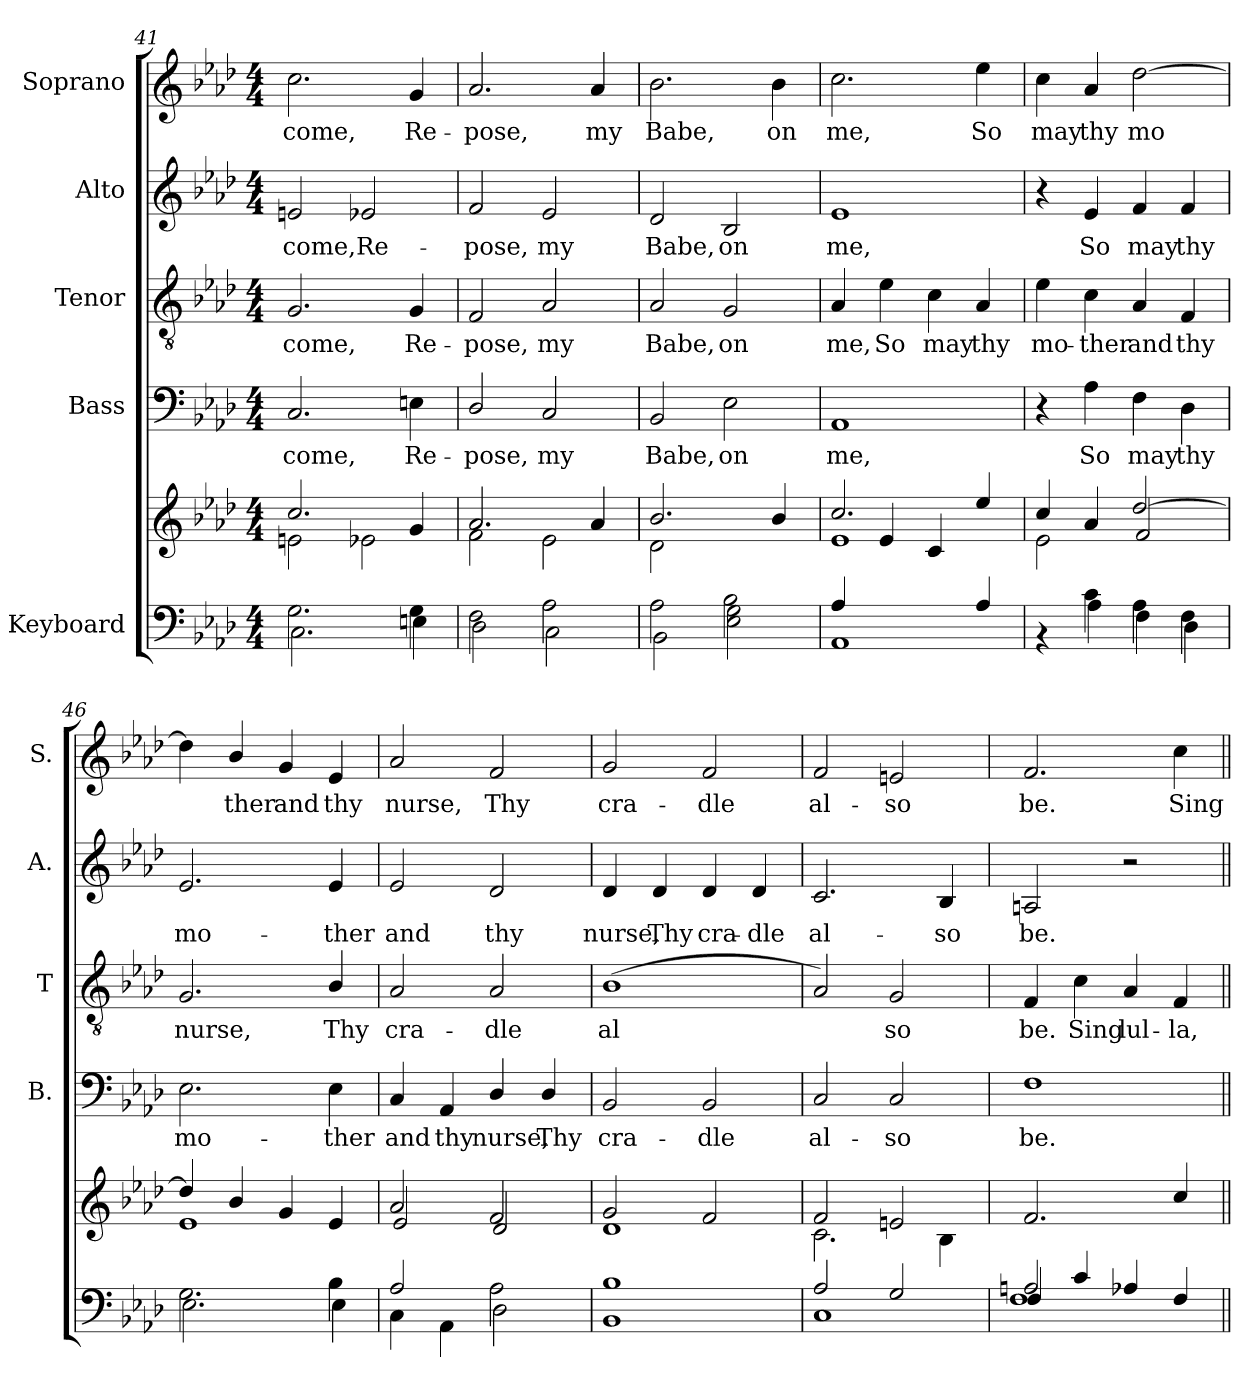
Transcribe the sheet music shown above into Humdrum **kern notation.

**kern	**kern	**kern	**text	**kern	**text	**kern	**text	**kern	**text
*part5	*part5	*part4	*part4	*part3	*part3	*part2	*part2	*part1	*part1
*staff6	*staff5	*staff4	*staff4	*staff3	*staff3	*staff2	*staff2	*staff1	*staff1
*I"Keyboard	*	*I"Bass	*	*I"Tenor	*	*I"Alto	*	*I"Soprano	*
*	*	*I'B.	*	*I'T	*	*I'A.	*	*I'S.	*
*clefF4	*clefG2	*clefF4	*	*clefGv2	*	*clefG2	*	*clefG2	*
*k[b-e-a-d-]	*k[b-e-a-d-]	*k[b-e-a-d-]	*	*k[b-e-a-d-]	*	*k[b-e-a-d-]	*	*k[b-e-a-d-]	*
*A-:	*A-:	*A-:	*	*A-:	*	*A-:	*	*A-:	*
*M4/4	*M4/4	*M4/4	*	*M4/4	*	*M4/4	*	*M4/4	*
=41	=41	=41	=41	=41	=41	=41	=41	=41	=41
*^	*^	*	*	*	*	*	*	*	*
!	!	!	!	!	!LO:LY:b	!	!LO:LY:b	!	!LO:LY:b	!	!LO:LY:b
2.G\	2.C\	2.cc/	2en\	2.C/	-come,	2.G/	-come,	2en/	-come,	2.cc\	-come,
!	!	!	!	!	!	!	!	!	!LO:LY:b	!	!
.	.	.	2e-X\	.	.	.	.	2e-X/	Re-	.	.
!	!	!	!	!	!LO:LY:b	!	!LO:LY:b	!	!	!	!LO:LY:b
4G\	4En\	4g/	.	4En\	Re-	4G/	Re-	.	.	4g/	Re-
=42	=42	=42	=42	=42	=42	=42	=42	=42	=42	=42	=42
!	!	!	!	!	!LO:LY:b	!	!LO:LY:b	!	!LO:LY:b	!	!LO:LY:b
2F\	2D-\	2.a-/	2f\	2D-/	-pose,	2F/	-pose,	2f/	-pose,	2.a-/	-pose,
!	!	!	!	!	!LO:LY:b	!	!LO:LY:b	!	!LO:LY:b	!	!
2A-\	2C\	.	2e-\	2C/	my	2A-/	my	2e-/	my	.	.
!	!	!	!	!	!	!	!	!	!	!	!LO:LY:b
.	.	4a-/	.	.	.	.	.	.	.	4a-/	my
=43	=43	=43	=43	=43	=43	=43	=43	=43	=43	=43	=43
*	*^	*	*	*	*	*	*	*	*	*	*
!	!	!	!	!	!	!LO:LY:b	!	!LO:LY:b	!	!LO:LY:b	!	!LO:LY:b
2ryy	2A-\	2BB-\	2.b-/	2d-\	2BB-/	Babe,	2A-/	Babe,	2d-/	Babe,	2.b-\	Babe,
!	!	!	!	!	!	!LO:LY:b	!	!LO:LY:b	!	!LO:LY:b	!	!
2B-\	2G\	2E-\	.	2ryy	2E-\	on	2G/	on	2B-/	on	.	.
!	!	!	!	!	!	!	!	!	!	!	!	!LO:LY:b
.	.	.	4b-/	.	.	.	.	.	.	.	4b-\	on
*	*v	*v	*	*	*	*	*	*	*	*	*	*
=44	=44	=44	=44	=44	=44	=44	=44	=44	=44	=44	=44
*	*	*	*^	*	*	*	*	*	*	*	*
!	!	!	!	!	!	!LO:LY:b	!	!LO:LY:b	!	!LO:LY:b	!	!LO:LY:b
4A-/	1AA-	2.cc/	1e-	4ryy	1AA-	me,	4A-/	me,	1e-	me,	2.cc\	me,
!	!	!	!	!	!	!	!	!LO:LY:b	!	!	!	!
2ryy	.	.	.	4e-/	.	.	4e-\	So	.	.	.	.
!	!	!	!	!	!	!	!	!LO:LY:b	!	!	!	!
.	.	.	.	4c/	.	.	4c\	may	.	.	.	.
!	!	!	!	!	!	!	!	!LO:LY:b	!	!	!	!LO:LY:b
4A-/	.	4ee-/	.	4ryy	.	.	4A-/	thy	.	.	4ee-\	So
!!LO:LB:g=z
=45	=45	=45	=45	=45	=45	=45	=45	=45	=45	=45	=45	=45
!	!	!	!	!	!	!	!	!LO:LY:b	!	!	!	!LO:LY:b
*	*	*	*v	*v	*	*	*	*	*	*	*	*
4e-/yy	4r	4cc/	2e-\	4r	.	4e-\	mo-	4r	.	4cc\	may
!	!	!	!	!	!LO:LY:b	!	!LO:LY:b	!	!LO:LY:b	!	!LO:LY:b
4c\	4A-\	4a-/	.	4A-\	So	4c\	-ther	4e-/	So	4a-/	thy
!	!	!	!	!	!LO:LY:b	!	!LO:LY:b	!	!LO:LY:b	!	!LO:LY:b
4A-\	4F\	[>2dd-/	2f/	4F\	may	4A-/	and	4f/	may	[2dd-\	mo­
!	!	!	!	!	!LO:LY:b	!	!LO:LY:b	!	!LO:LY:b	!	!
4F\	4D-\	.	.	4D-\	thy	4F/	thy	4f/	thy	.	.
=46	=46	=46	=46	=46	=46	=46	=46	=46	=46	=46	=46
!	!	!	!	!	!LO:LY:b	!	!LO:LY:b	!	!LO:LY:b	!	!
2.G\	2.E-\	4dd-/]	1e-	2.E-\	mo-	2.G/	nurse,	2.e-/	mo-	4dd-\]	.
!	!	!	!	!	!	!	!	!	!	!	!LO:LY:b
.	.	4b-/	.	.	.	.	.	.	.	4b-/	ther
!	!	!	!	!	!	!	!	!	!	!	!LO:LY:b
.	.	4g/	.	.	.	.	.	.	.	4g/	and
!	!	!	!	!	!LO:LY:b	!	!LO:LY:b	!	!LO:LY:b	!	!LO:LY:b
4B-\	4E-\	4e-/	.	4E-\	-ther	4B-/	Thy	4e-/	-ther	4e-/	thy
=47	=47	=47	=47	=47	=47	=47	=47	=47	=47	=47	=47
!	!	!	!	!	!LO:LY:b	!	!LO:LY:b	!	!LO:LY:b	!	!LO:LY:b
2A-/	4C\	2a-/	2e-/	4C/	and	2A-/	cra-	2e-/	and	2a-/	nurse,
!	!	!	!	!	!LO:LY:b	!	!	!	!	!	!
.	4AA-\	.	.	4AA-/	thy	.	.	.	.	.	.
!	!	!	!	!	!LO:LY:b	!	!LO:LY:b	!	!LO:LY:b	!	!LO:LY:b
2A-\	2D-\	2f/	2d-/	4D-/	nurse,	2A-/	-dle	2d-/	thy	2f/	Thy
!	!	!	!	!	!LO:LY:b	!	!	!	!	!	!
.	.	.	.	4D-/	Thy	.	.	.	.	.	.
=48	=48	=48	=48	=48	=48	=48	=48	=48	=48	=48	=48
!	!	!	!	!	!LO:LY:b	!	!LO:LY:b	!	!LO:LY:b	!	!LO:LY:b
1B-	1BB-	2g/	1d-	2BB-/	cra-	(<1B-	al­	4d-/	nurse,	2g/	cra-
!	!	!	!	!	!	!	!	!	!LO:LY:b	!	!
.	.	.	.	.	.	.	.	4d-/	Thy	.	.
!	!	!	!	!	!LO:LY:b	!	!	!	!LO:LY:b	!	!LO:LY:b
.	.	2f/	.	2BB-/	-dle	.	.	4d-/	cra-	2f/	-dle
!	!	!	!	!	!	!	!	!	!LO:LY:b	!	!
.	.	.	.	.	.	.	.	4d-/	-dle	.	.
=49	=49	=49	=49	=49	=49	=49	=49	=49	=49	=49	=49
!	!	!	!	!	!LO:LY:b	!	!	!	!LO:LY:b	!	!LO:LY:b
2A-/	1C	2f/	2.c\	2C/	al-	2A-/)	.	2.c/	al-	2f/	al-
!	!	!	!	!	!LO:LY:b	!	!LO:LY:b	!	!	!	!LO:LY:b
2G/	.	2en/	.	2C/	-so	2G/	so	.	.	2en/	-so
!	!	!	!	!	!	!	!	!	!LO:LY:b	!	!
.	.	.	4B-\	.	.	.	.	4B-/	-so	.	.
=50	=50	=50	=50	=50	=50	=50	=50	=50	=50	=50	=50
*	*^	*	*	*	*	*	*	*	*	*	*
!	!	!	!	!	!	!LO:LY:b	!	!LO:LY:b	!	!LO:LY:b	!	!LO:LY:b
*	*	*	*v	*v	*	*	*	*	*	*	*	*
2An/	4F/	1F	2.f/	1F	be.	4F/	be.	2An/	be.	2.f/	be.
!	!	!	!	!	!	!	!LO:LY:b	!	!	!	!
.	4c/	.	.	.	.	4c\	Sing	.	.	.	.
!	!	!	!	!	!	!	!LO:LY:b	!	!	!	!
2ryy	4A-/	.	.	.	.	4A-/	lul-	2r	.	.	.
!	!	!	!	!	!	!	!LO:LY:b	!	!	!	!LO:LY:b
.	4F/	.	4cc/	.	.	4F/	-la,	.	.	4cc\	Sing
*v	*v	*v	*	*	*	*	*	*	*	*	*
=||	=||	=||	=||	=||	=||	=||	=||	=||	=||
*-	*-	*-	*-	*-	*-	*-	*-	*-	*-
